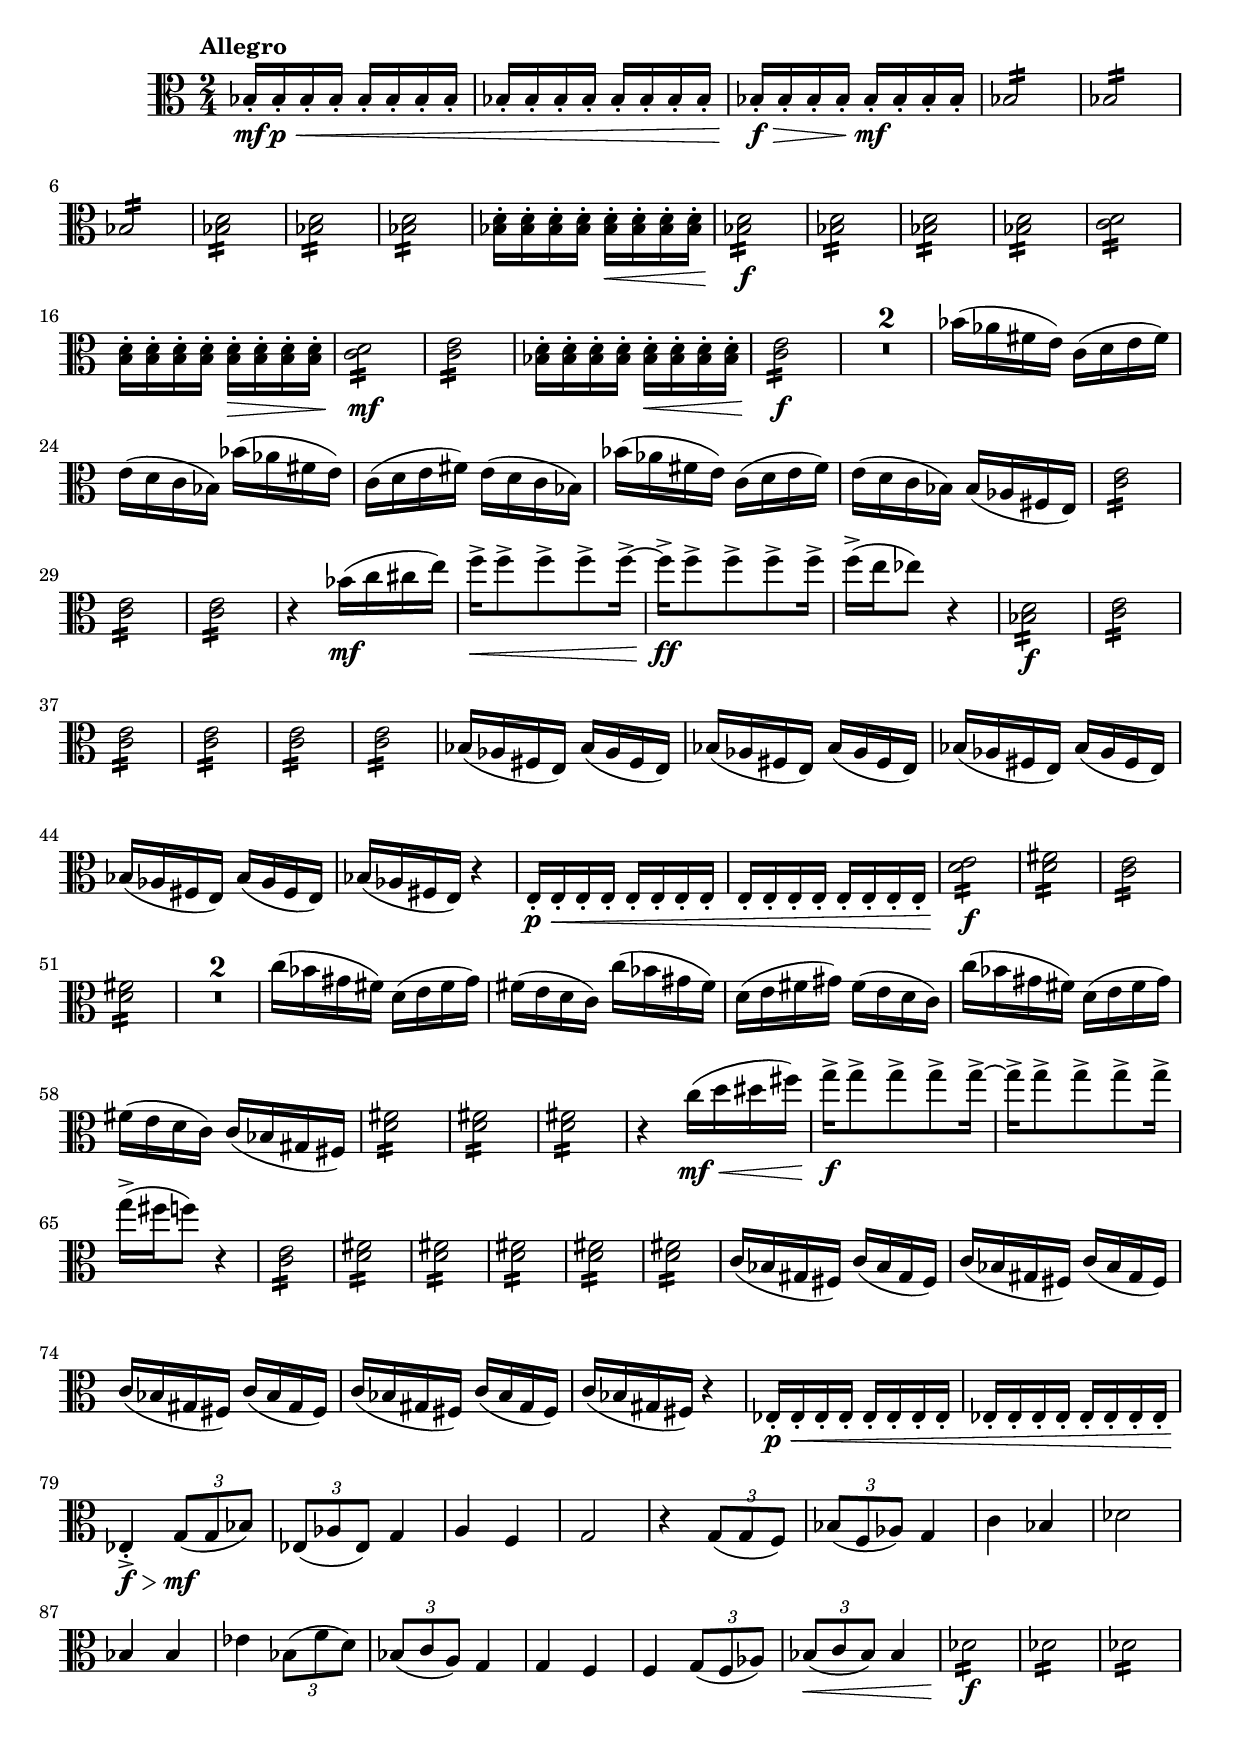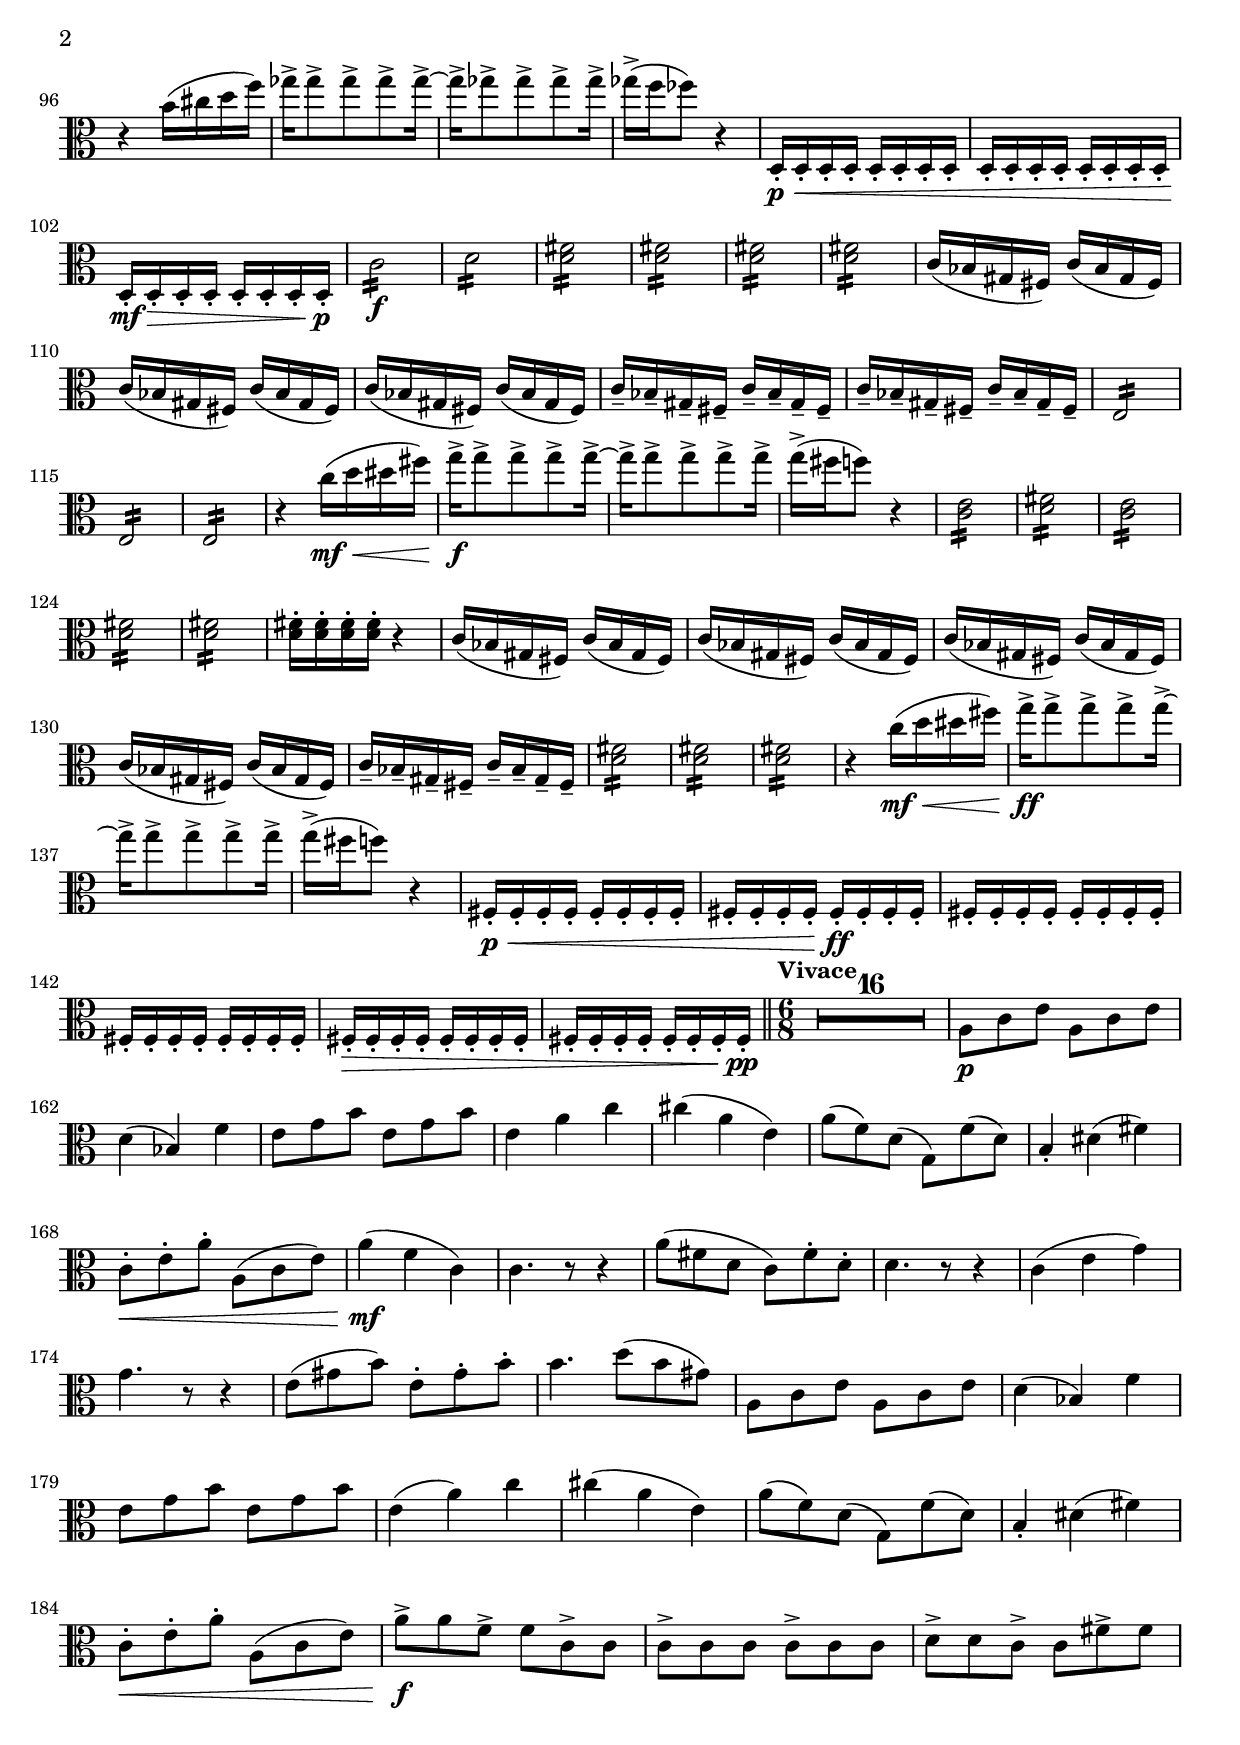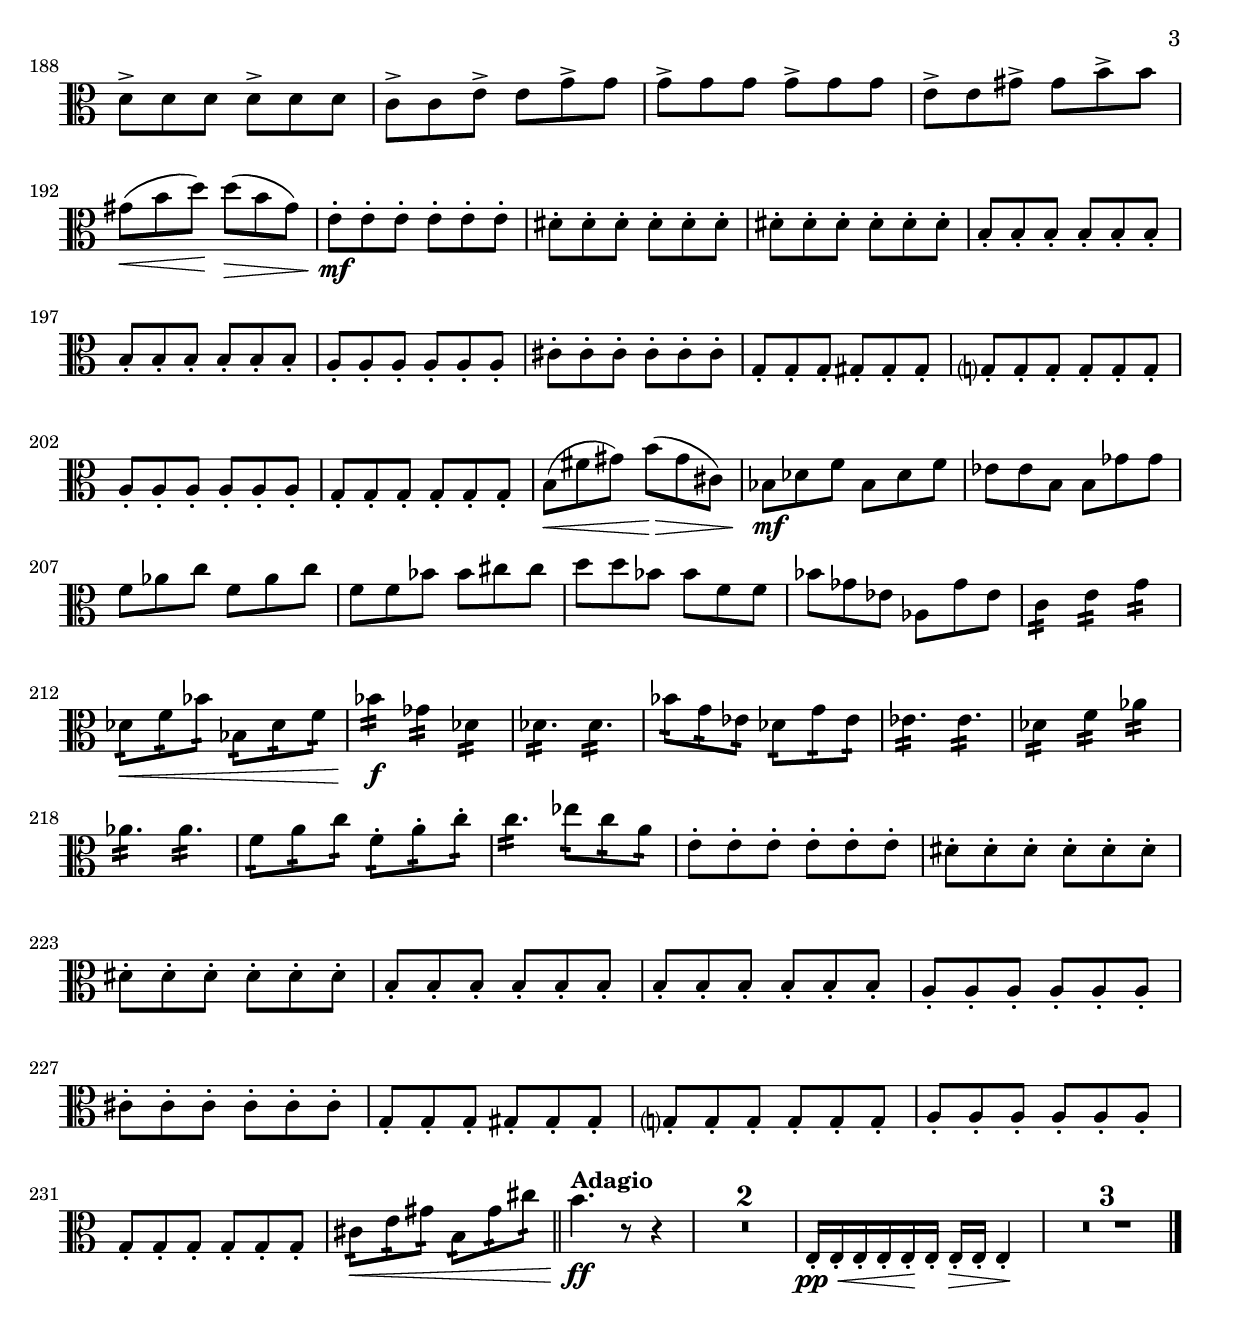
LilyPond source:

\version "2.12.0"
\score{
  \relative c'{
    \compressFullBarRests
    \clef alto
    %staffkeysig
    \key c \major 
    %bartimesig: 
    \time 2/4 
    \tempo "Allegro"
    bes16-.  \mf bes-.  \< \p bes-.  bes-.  bes-.  bes-.  bes-.  bes-.       | % 1
    bes-.  bes-.  bes-.  bes-.  bes-.  bes-.  bes-.  bes-.       | % 2
    bes-.  \! \> \f bes-.  bes-.  bes-.  bes-.  \! \mf bes-.  bes-.  bes-.       | % 3
    bes2:16       | % 4
    bes:16       | % 5
    bes:16       | % 6
    <bes d>:16       | % 7
    <bes d>:16       | % 8
    <bes d>:16       | % 9
    <bes d>16-.  <bes d>-.  <bes d>-.  <bes d>-.  <bes d>-.  \< <bes d>-.  <bes d>-.  <bes d>-.       | % 10
    <bes d>2:16  \! \f      | % 11
    <bes d>:16       | % 12
    <bes d>:16       | % 13
    <bes d>:16       | % 14
    <c d>:16       | % 15
    <b d>16-.  <b d>-.  <b d>-.  <b d>-.  <b d>-.  \> <b d>-.  <b d>-.  <b d>-.       | % 16
    <c d>2:16  \! \mf      | % 17
    <c e>:16       | % 18
    <bes d>16-.  <bes d>-.  <bes d>-.  <bes d>-.  <bes d>-.  \< <bes d>-.  <bes d>-.  <bes d>-.       | % 19
    <c e>2:16  \! \f      | % 20
    R2 *2  | % 
    bes'16( aes fis e) c( d e fis)      | % 23
    e( d c bes) bes'( aes fis e)      | % 24
    c( d e fis) e( d c bes)      | % 25
    bes'( aes fis e) c( d e fis)      | % 26
    e( d c bes) bes( aes fis e)      | % 27
    <c' e>2:16       | % 28
    <c e>:16       | % 29
    <c e>:16       | % 30
    r4 bes'16( \mf c cis e)      | % 31
    f->  \< f8->  f->  f->  f16~->       | % 32
    f->  \! \ff f8->  f->  f->  f16->       | % 33
    f-> ( e ees8) r4      | % 34
    <bes, d>2:16  \f      | % 35
    <c e>:16       | % 36
    <c e>:16       | % 37
    <c e>:16       | % 38
    <c e>:16       | % 39
    <c e>:16       | % 40
    bes16( aes fis e) bes'( aes fis e)      | % 41
    bes'( aes fis e) bes'( aes fis e)      | % 42
    bes'( aes fis e) bes'( aes fis e)      | % 43
    bes'( aes fis e) bes'( aes fis e)      | % 44
    bes'( aes fis e) r4      | % 45
    e16-.  \p e-.  \< e-.  e-.  e-.  e-.  e-.  e-.       | % 46
    e-.  e-.  e-.  e-.  e-.  e-.  e-.  e-.       | % 47
    <d' e>2:16  \! \f      | % 48
    <d fis>:16       | % 49
    <c e>:16       | % 50
    <d fis>:16       | % 51
    R2 *2  | % 
    c'16( bes gis fis) d( e fis gis)      | % 54
    fis( e d c) c'( bes gis fis)      | % 55
    d( e fis gis) fis( e d c)      | % 56
    c'( bes gis fis) d( e fis gis)      | % 57
    fis( e d c) c( bes gis fis)      | % 58
    <d' fis>2:16       | % 59
    <d fis>:16       | % 60
    <d fis>:16       | % 61
    r4 c'16( \< \mf d dis fis)      | % 62
    g->  \! \f g8->  g->  g->  g16~->       | % 63
    g->  g8->  g->  g->  g16->       | % 64
    g-> ( fis f8) r4      | % 65
    <c, e>2:16       | % 66
    <d fis>:16       | % 67
    <d fis>:16       | % 68
    <d fis>:16       | % 69
    <d fis>:16       | % 70
    <d fis>:16       | % 71
    c16( bes gis fis) c'( bes gis fis)      | % 72
    c'( bes gis fis) c'( bes gis fis)      | % 73
    c'( bes gis fis) c'( bes gis fis)      | % 74
    c'( bes gis fis) c'( bes gis fis)      | % 75
    c'( bes gis fis) r4      | % 76
    ees16-.  \< \p ees-.  ees-.  ees-.  ees-.  ees-.  ees-.  ees-.       | % 77
    ees-.  ees-.  ees-.  ees-.  ees-.  ees-.  ees-.  ees-.       | % 78
    ees4-. ->  \! \> \f \times 2/3{g8( \! \mf g bes)  }      | % 79
    \times 2/3{ees,( aes ees)  } g4      | % 80
    a f      | % 81
    g2      | % 82
    r4 \times 2/3{g8( g f)  }      | % 83
    \times 2/3{bes( f aes)  } g4      | % 84
    c bes      | % 85
    des2      | % 86
    bes4 bes      | % 87
    ees \times 2/3{bes8( f' d)  }      | % 88
    \times 2/3{bes( c a)  } g4      | % 89
    g f      | % 90
    f \times 2/3{g8( f aes)  }      | % 91
    \times 2/3{bes( \< c bes)  } bes4      | % 92
    des2:16  \! \f      | % 93
    des:16       | % 94
    des:16       | % 95
    r4 b'16( cis d f)      | % 96
    ges->  ges8->  ges->  ges->  ges16~->       | % 97
    ges->  ges8->  ges->  ges->  ges16->       | % 98
    ges-> ( f fes8) r4      | % 99
    d,,16-.  \< \p d-.  d-.  d-.  d-.  d-.  d-.  d-.       | % 100
    d-.  d-.  d-.  d-.  d-.  d-.  d-.  d-.       | % 101
    d-.  \! \mf d-.  \> d-.  d-.  d-.  d-.  d-.  d-.  \p      | % 102
    c'2:16  \! \f      | % 103
    d:16       | % 104
    <d fis>:16       | % 105
    <d fis>:16       | % 106
    <d fis>:16       | % 107
    <d fis>:16       | % 108
    c16( bes gis fis) c'( bes gis fis)      | % 109
    c'( bes gis fis) c'( bes gis fis)      | % 110
    c'( bes gis fis) c'( bes gis fis)      | % 111
    c'-- bes-- gis-- fis-- c'-- bes-- gis-- fis--      | % 112
    c'-- bes-- gis-- fis-- c'-- bes-- gis-- fis--      | % 113
    e2:16       | % 114
    e:16       | % 115
    e:16       | % 116
    r4 c''16( \< \mf d dis fis)      | % 117
    g->  \! \f g8->  g->  g->  g16~->       | % 118
    g->  g8->  g->  g->  g16->       | % 119
    g-> ( fis f8) r4      | % 120
    <c, e>2:16       | % 121
    <d fis>:16       | % 122
    <c e>:16       | % 123
    <d fis>:16       | % 124
    <d fis>:16       | % 125
    <d fis>16-.  <d fis>-.  <d fis>-.  <d fis>-.  r4      | % 126
    c16( bes gis fis) c'( bes gis fis)      | % 127
    c'( bes gis fis) c'( bes gis fis)      | % 128
    c'( bes gis fis) c'( bes gis fis)      | % 129
    c'( bes gis fis) c'( bes gis fis)      | % 130
    c'-- bes-- gis-- fis-- c'-- bes-- gis-- fis--      | % 131
    <d' fis>2:16       | % 132
    <d fis>:16       | % 133
    <d fis>:16       | % 134
    r4 c'16( \< \mf d dis fis)      | % 135
    g->  \! \ff g8->  g->  g->  g16~->       | % 136
    g->  g8->  g->  g->  g16->       | % 137
    g-> ( fis f8) r4      | % 138
    fis,,16-.  \< \p fis-.  fis-.  fis-.  fis-.  fis-.  fis-.  fis-.       | % 139
    fis-.  fis-.  fis-.  fis-.  fis-.  \! \ff fis-.  fis-.  fis-.       | % 140
    fis-.  fis-.  fis-.  fis-.  fis-.  fis-.  fis-.  fis-.       | % 141
    fis-.  fis-.  fis-.  fis-.  fis-.  fis-.  fis-.  fis-.       | % 142
    fis-.  \> fis-.  fis-.  fis-.  fis-.  fis-.  fis-.  fis-.       | % 143
    fis16-.  fis-.  fis-.  fis-.  fis-.  fis-.  fis-.  fis-.  \! \pp    \bar "||"      | % 144
    %bartimesig: 
    \time 6/8 
    \tempo "Vivace"
    R2. *16     | % 145
    a8 \p c e a, c e      | % 161
    d4( bes) f'      | % 162
    e8 g b e, g b      | % 163
    e,4 a c      | % 164
    cis( a e)      | % 165
    a8( f) d( g,) f'( d)      | % 166
    b4-.  dis( fis)      | % 167
    c8-.  \< e-.  a-.  a,( c e)      | % 168
    a4( \! \mf f c)      | % 169
    c4. r8 r4      | % 170
    a'8( fis d c) fis-.  d-.       | % 171
    d4. r8 r4      | % 172
    c( e g)      | % 173
    g4. r8 r4      | % 174
    e8( gis b) e,-.  gis-.  b-.       | % 175
    b4. d8( b gis)      | % 176
    a, c e a, c e      | % 177
    d4( bes) f'      | % 178
    e8 g b e, g b      | % 179
    e,4( a) c      | % 180
    cis( a e)      | % 181
    a8( f) d( g,) f'( d)      | % 182
    b4-.  dis( fis)      | % 183
    c8-.  \< e-.  a-.  a,( c e)      | % 184
    a->  \! \f a f->  f c->  c      | % 185
    c->  c c c->  c c      | % 186
    d->  d c->  c fis->  fis      | % 187
    d->  d d d->  d d      | % 188
    c->  c e->  e g->  g      | % 189
    g->  g g g->  g g      | % 190
    e->  e gis->  gis b->  b      | % 191
    gis( \< b d) \! d( \> b gis)      | % 192
    e-.  \! \mf e-.  e-.  e-.  e-.  e-.       | % 193
    dis-.  dis-.  dis-.  dis-.  dis-.  dis-.       | % 194
    dis-.  dis-.  dis-.  dis-.  dis-.  dis-.       | % 195
    b-.  b-.  b-.  b-.  b-.  b-.       | % 196
    b-.  b-.  b-.  b-.  b-.  b-.       | % 197
    a-.  a-.  a-.  a-.  a-.  a-.       | % 198
    cis-.  cis-.  cis-.  cis-.  cis-.  cis-.       | % 199
    g-.  g-.  g-.  gis-.  gis-.  gis-.       | % 200
    g?-.  g-.  g-.  g-.  g-.  g-.       | % 201
    a-.  a-.  a-.  a-.  a-.  a-.       | % 202
    g-.  g-.  g-.  g-.  g-.  g-.       | % 203
    b( \< fis' gis) b( \! \> gis cis,)      | % 204
    bes \! \mf des f bes, des f      | % 205
    ees ees b b ges' ges      | % 206
    f aes c f, aes c      | % 207
    f, f bes bes cis cis      | % 208
    d d bes bes f f      | % 209
    bes ges ees aes, ges' ees      | % 210
    c4:16  e:16  g:16       | % 211
    des8:16  \< f:16  bes:16  bes,:16  des:16  f:16       | % 212
    bes4:16  \! \f ges:16  des:16       | % 213
    des4.:16  des4.:16       | % 214
    bes'8:16  g:16  ees:16  des:16  g:16  ees:16       | % 215
    ees4.:16  ees4.:16       | % 216
    des4:16  f:16  aes:16       | % 217
    aes4.:16  aes4.:16       | % 218
    f8:16  a:16  c:16  f,:16 -.  a:16 -.  c:16 -.       | % 219
    c4.:16  ees8:16  c:16  a:16       | % 220
    e-.  e-.  e-.  e-.  e-.  e-.       | % 221
    dis-.  dis-.  dis-.  dis-.  dis-.  dis-.       | % 222
    dis-.  dis-.  dis-.  dis-.  dis-.  dis-.       | % 223
    b-.  b-.  b-.  b-.  b-.  b-.       | % 224
    b-.  b-.  b-.  b-.  b-.  b-.       | % 225
    a-.  a-.  a-.  a-.  a-.  a-.       | % 226
    cis-.  cis-.  cis-.  cis-.  cis-.  cis-.       | % 227
    g-.  g-.  g-.  gis-.  gis-.  gis-.       | % 228
    g?-.  g-.  g-.  g-.  g-.  g-.       | % 229
    a-.  a-.  a-.  a-.  a-.  a-.       | % 230
    g-.  g-.  g-.  g-.  g-.  g-.       | % 231
    cis8:16  \< e:16  gis:16  b,:16  gis':16  cis:16    \bar "||"       | % 232
    \tempo "Adagio"
    b4. \! \ff r8 r4      | % 233
    R2. *2     | % 234
    e,,16-.  \< \pp e-.  e-.  e-.  e-.  \! e-.  e-.  \> e-.  e4-.  \!      | % 236
    R2. *3 \bar "|."     | % 237
    }% end of last bar in partorvoice
}%% end of score-block 
